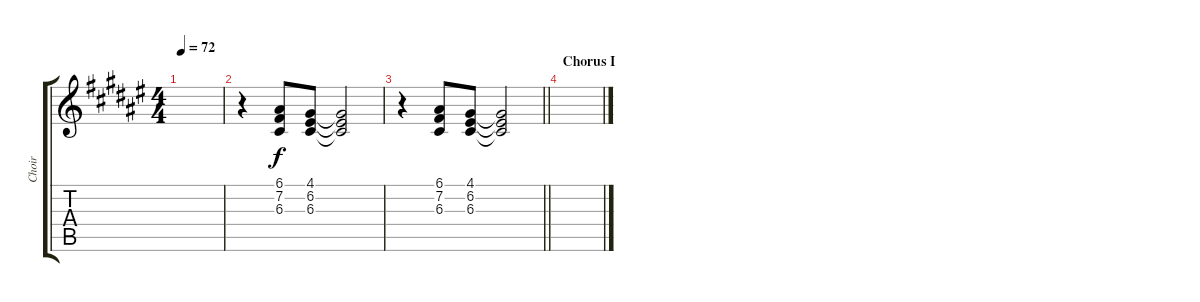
\track ("Choir" "Choir") {instrument synthvoice}
\staff {score tabs}
\tuning (E4 B3 G3 D3 A2 E2) {hide}
\ts (4 4)
\tempo 72
\clef g2
\ks f#
|
r.4 (6.1 7.2 6.3).8 (4.1 6.2 6.3).8 (4.1{t} 6.2{t} 6.3{t}).2 |
\barLineRight lightlight
r.4 (6.1 7.2 6.3).8 (4.1 6.2 6.3).8 (4.1{t} 6.2{t} 6.3{t}).2 |
\section ("" "Chorus I")
